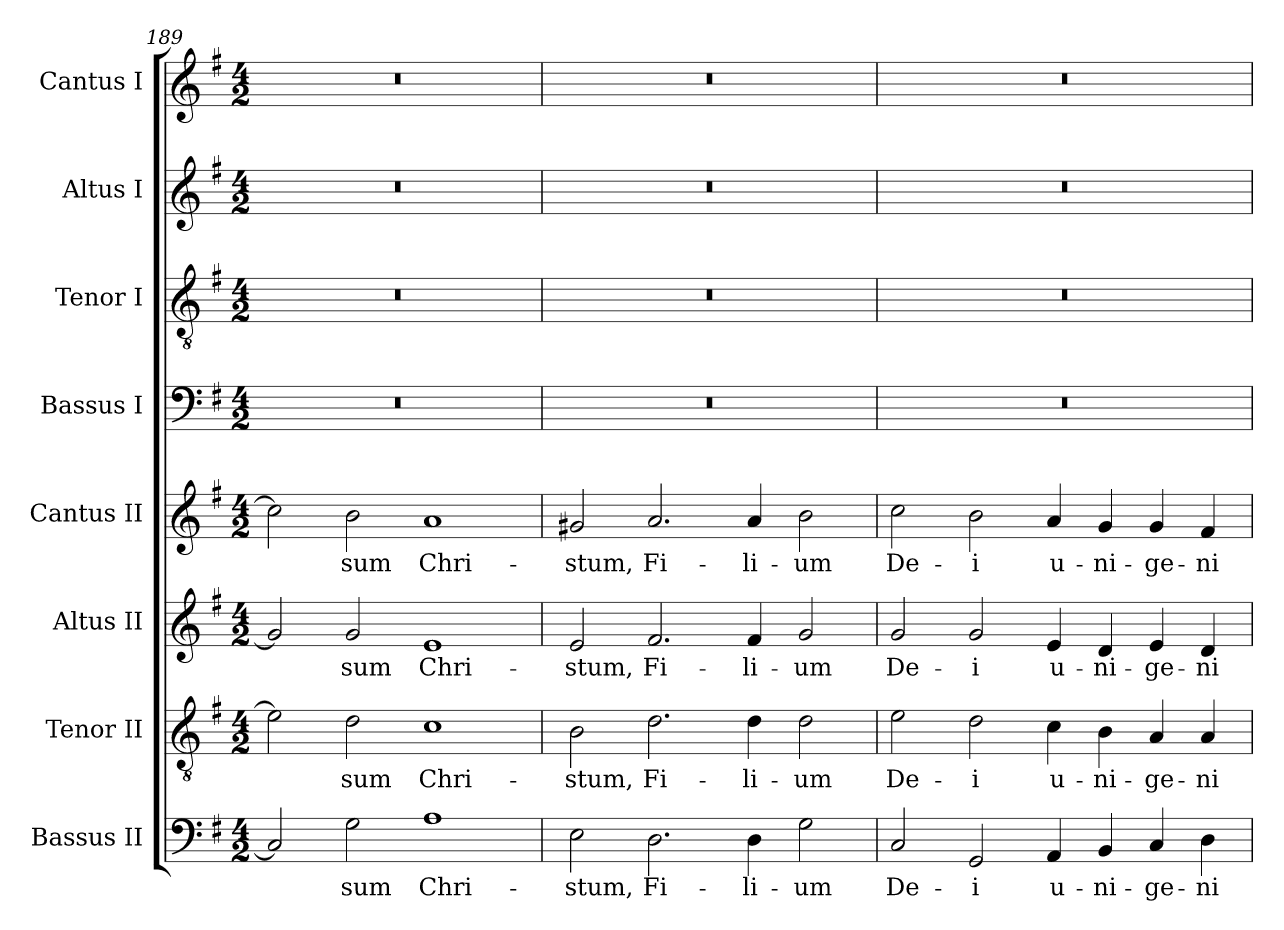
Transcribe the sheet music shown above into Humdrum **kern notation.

**kern	**text	**kern	**text	**kern	**text	**kern	**text	**kern	**kern	**kern	**kern
*part8	*part8	*part7	*part7	*part6	*part6	*part5	*part5	*part4	*part3	*part2	*part1
*staff8	*staff8	*staff7	*staff7	*staff6	*staff6	*staff5	*staff5	*staff4	*staff3	*staff2	*staff1
*I"Bassus II	*	*I"Tenor II	*	*I"Altus II	*	*I"Cantus II	*	*I"Bassus I	*I"Tenor I	*I"Altus I	*I"Cantus I
*I'B II	*	*I'T II	*	*I'A II	*	*I'C II	*	*I'B I	*I'T I	*I'A I	*I'C I
*clefF4	*	*clefGv2	*	*clefG2	*	*clefG2	*	*clefF4	*clefGv2	*clefG2	*clefG2
*k[f#]	*	*k[f#]	*	*k[f#]	*	*k[f#]	*	*k[f#]	*k[f#]	*k[f#]	*k[f#]
*G:	*	*G:	*	*G:	*	*G:	*	*G:	*G:	*G:	*G:
*M4/2	*	*M4/2	*	*M4/2	*	*M4/2	*	*M4/2	*M4/2	*M4/2	*M4/2
=189	=189	=189	=189	=189	=189	=189	=189	=189	=189	=189	=189
2C/]	.	2e\]	.	2g/]	.	2cc\]	.	0r	0r	0r	0r
!	!LO:LY:b	!	!	!	!	!	!	!	!	!	!
!	!	!	!LO:LY:b	!	!	!	!	!	!	!	!
!	!	!	!	!	!LO:LY:b	!	!	!	!	!	!
!	!	!	!	!	!	!	!LO:LY:b	!	!	!	!
2G\	-sum	2d\	-sum	2g/	-sum	2b\	-sum	.	.	.	.
!	!LO:LY:b	!	!	!	!	!	!	!	!	!	!
!	!	!	!LO:LY:b	!	!	!	!	!	!	!	!
!	!	!	!	!	!LO:LY:b	!	!	!	!	!	!
!	!	!	!	!	!	!	!LO:LY:b	!	!	!	!
1A	Chri-	1c	Chri-	1e	Chri-	1a	Chri-	.	.	.	.
=190	=190	=190	=190	=190	=190	=190	=190	=190	=190	=190	=190
!	!LO:LY:b	!	!	!	!	!	!	!	!	!	!
!	!	!	!LO:LY:b	!	!	!	!	!	!	!	!
!	!	!	!	!	!LO:LY:b	!	!	!	!	!	!
!	!	!	!	!	!	!	!LO:LY:b	!	!	!	!
2E\	-stum,	2B\	-stum,	2e/	-stum,	2g#X/	-stum,	0r	0r	0r	0r
!	!LO:LY:b	!	!	!	!	!	!	!	!	!	!
!	!	!	!LO:LY:b	!	!	!	!	!	!	!	!
!	!	!	!	!	!LO:LY:b	!	!	!	!	!	!
!	!	!	!	!	!	!	!LO:LY:b	!	!	!	!
2.D\	Fi-	2.d\	Fi-	2.f#/	Fi-	2.a/	Fi-	.	.	.	.
!	!LO:LY:b	!	!	!	!	!	!	!	!	!	!
!	!	!	!LO:LY:b	!	!	!	!	!	!	!	!
!	!	!	!	!	!LO:LY:b	!	!	!	!	!	!
!	!	!	!	!	!	!	!LO:LY:b	!	!	!	!
4D\	-li-	4d\	-li-	4f#/	-li-	4a/	-li-	.	.	.	.
!	!LO:LY:b	!	!	!	!	!	!	!	!	!	!
!	!	!	!LO:LY:b	!	!	!	!	!	!	!	!
!	!	!	!	!	!LO:LY:b	!	!	!	!	!	!
!	!	!	!	!	!	!	!LO:LY:b	!	!	!	!
2G\	-um	2d\	-um	2g/	-um	2b\	-um	.	.	.	.
!!LO:LB:g=z
=191	=191	=191	=191	=191	=191	=191	=191	=191	=191	=191	=191
!	!LO:LY:b	!	!	!	!	!	!	!	!	!	!
!	!	!	!LO:LY:b	!	!	!	!	!	!	!	!
!	!	!	!	!	!LO:LY:b	!	!	!	!	!	!
!	!	!	!	!	!	!	!LO:LY:b	!	!	!	!
2C/	De-	2e\	De-	2g/	De-	2cc\	De-	0r	0r	0r	0r
!	!LO:LY:b	!	!	!	!	!	!	!	!	!	!
!	!	!	!LO:LY:b	!	!	!	!	!	!	!	!
!	!	!	!	!	!LO:LY:b	!	!	!	!	!	!
!	!	!	!	!	!	!	!LO:LY:b	!	!	!	!
2GG/	-i	2d\	-i	2g/	-i	2b\	-i	.	.	.	.
!	!LO:LY:b	!	!	!	!	!	!	!	!	!	!
!	!	!	!LO:LY:b	!	!	!	!	!	!	!	!
!	!	!	!	!	!LO:LY:b	!	!	!	!	!	!
!	!	!	!	!	!	!	!LO:LY:b	!	!	!	!
4AA/	u-	4c\	u-	4e/	u-	4a/	u-	.	.	.	.
!	!LO:LY:b	!	!	!	!	!	!	!	!	!	!
!	!	!	!LO:LY:b	!	!	!	!	!	!	!	!
!	!	!	!	!	!LO:LY:b	!	!	!	!	!	!
!	!	!	!	!	!	!	!LO:LY:b	!	!	!	!
4BB/	-ni-	4B\	-ni-	4d/	-ni-	4g/	-ni-	.	.	.	.
!	!LO:LY:b	!	!	!	!	!	!	!	!	!	!
!	!	!	!LO:LY:b	!	!	!	!	!	!	!	!
!	!	!	!	!	!LO:LY:b	!	!	!	!	!	!
!	!	!	!	!	!	!	!LO:LY:b	!	!	!	!
4C/	-ge-	4A/	-ge-	4e/	-ge-	4g/	-ge-	.	.	.	.
!	!LO:LY:b	!	!	!	!	!	!	!	!	!	!
!	!	!	!LO:LY:b	!	!	!	!	!	!	!	!
!	!	!	!	!	!LO:LY:b	!	!	!	!	!	!
!	!	!	!	!	!	!	!LO:LY:b	!	!	!	!
4D\	-ni-	4A/	-ni-	4d/	-ni-	4f#/	-ni-	.	.	.	.
=	=	=	=	=	=	=	=	=	=	=	=
*-	*-	*-	*-	*-	*-	*-	*-	*-	*-	*-	*-
